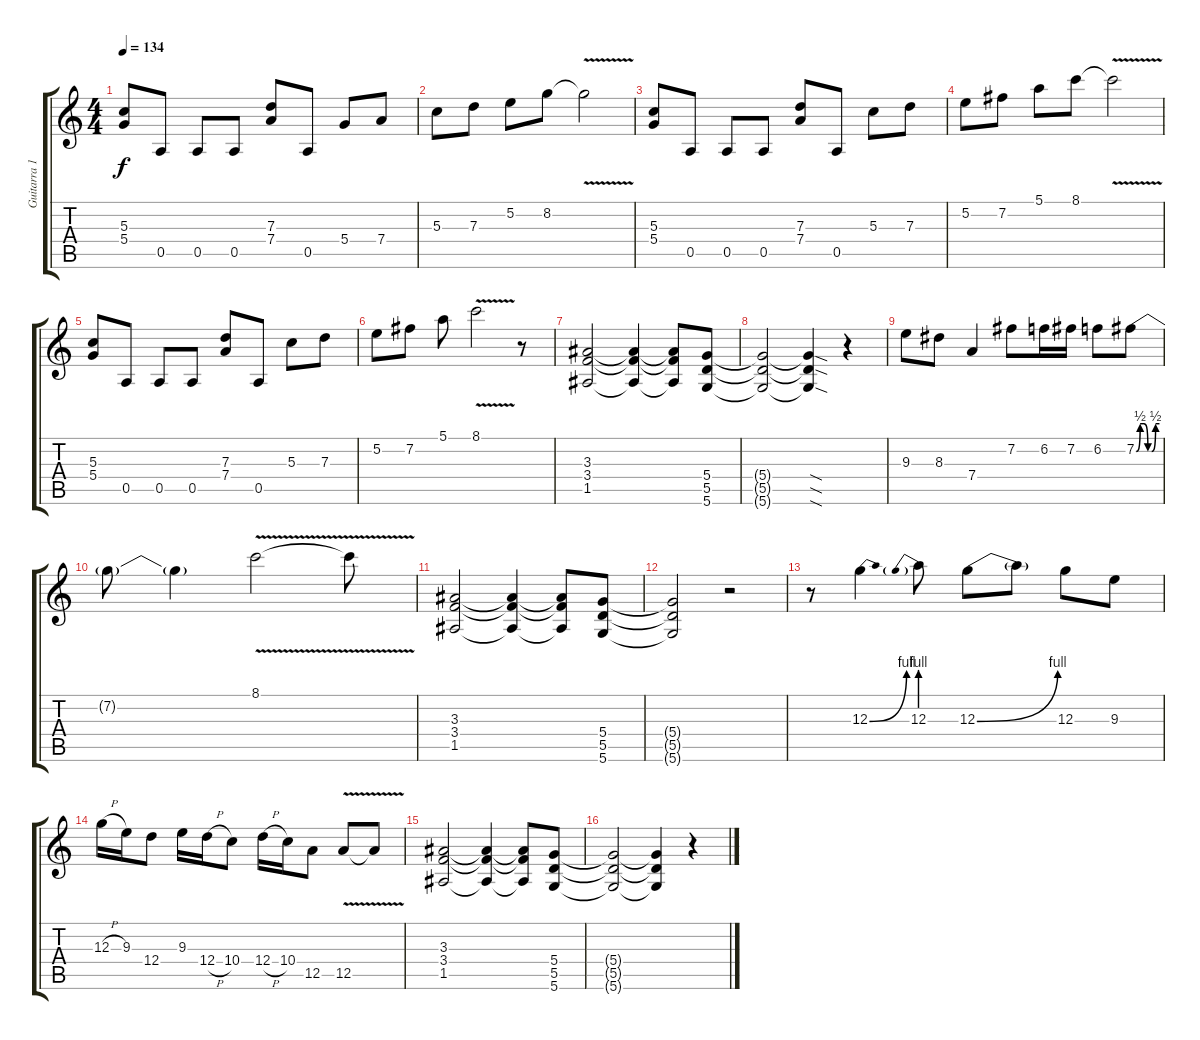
\track ("Guitarra 1 [Joe Perry]" "Guitarra 1") {instrument overdrivenguitar}
\staff {score tabs}
\tuning (E4 B3 G3 D3 A2 D2) {hide}
\ts (4 4)
\tempo 134
\clef g2
\ks c
(5.3 5.4).8{dy f} 0.5.8 0.5.8 0.5.8 (7.3 7.4).8 0.5.8 5.4.8 7.4.8 |
5.3.8 7.3.8 5.2.8 8.2.8 8.2{v t}.2 |
(5.3 5.4).8 0.5.8 0.5.8 0.5.8 (7.3 7.4).8 0.5.8 5.3.8 7.3.8 |
5.2.8 7.2.8 5.1.8 8.1.8 8.1{v t}.2 |
(5.3 5.4).8 0.5.8 0.5.8 0.5.8 (7.3 7.4).8 0.5.8 5.3.8 7.3.8 |
5.2.8 7.2.8 5.1.8 8.1{v}.2 r.8 |
(3.3 3.4 1.5).2 (3.3{t} 3.4{t} 1.5{t}).4 (3.3{t} 3.4{t} 1.5{t}).8 (5.4 5.5 5.6).8 |
(5.4{t} 5.5{t} 5.6{t}).2 (5.4{sod t} 5.5{sod t} 5.6{sod t}).4 r.4 |
9.3.8 8.3.8 7.4.4 7.2.8 6.2.16 7.2.16 6.2.8 7.2{be (custom 0 0 10 2 20 2 30 0 40 0 50 2 60 2)}.8 |
7.2{t}.8 7.2{t}.4 8.1{v}.2 8.1{t}.8 |
(3.3 3.4 1.5).2 (3.3{t} 3.4{t} 1.5{t}).4 (3.3{t} 3.4{t} 1.5{t}).8 (5.4 5.5 5.6).8 |
(5.4{t} 5.5{t} 5.6{t}).2 r.2 |
r.8 12.3{be (bend 0 0 60 4)}.4 12.3{be (prebend 0 4 60 4)}.8 12.3{be (bend 0 0 60 4)}.8 12.3{t}.8 12.3.8 9.3.8 |
12.3{h}.16 9.3.16 12.4.8 9.3.16 12.4{h}.16 10.4.8 12.4{h}.16 10.4.16 12.5.8 12.5{v}.8 12.5{v t}.8 |
(3.3 3.4 1.5).2 (3.3{t} 3.4{t} 1.5{t}).4 (3.3{t} 3.4{t} 1.5{t}).8 (5.4 5.5 5.6).8 |
(5.4{t} 5.5{t} 5.6{t}).2 (5.4{t} 5.5{t} 5.6{t}).4 r.4
